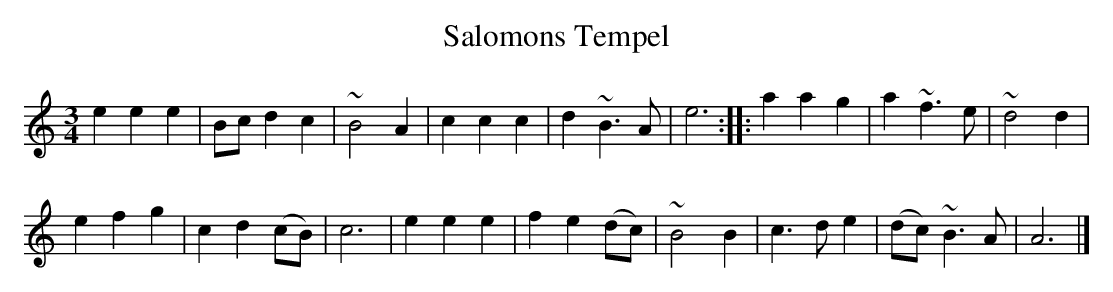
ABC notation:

X:1
T:Salomons Tempel
M:3/4
K:Amin
e2e2e2|Bcd2c2|~B4A2|c2c2c2|d2~B3A|e6:||:a2a2g2|a2~f3e|~d4d2|
e2f2g2|c2d2(cB)|c6|e2e2e2|f2e2(dc)|~B4B2|c3de2|(dc)~B3A|A6|]
